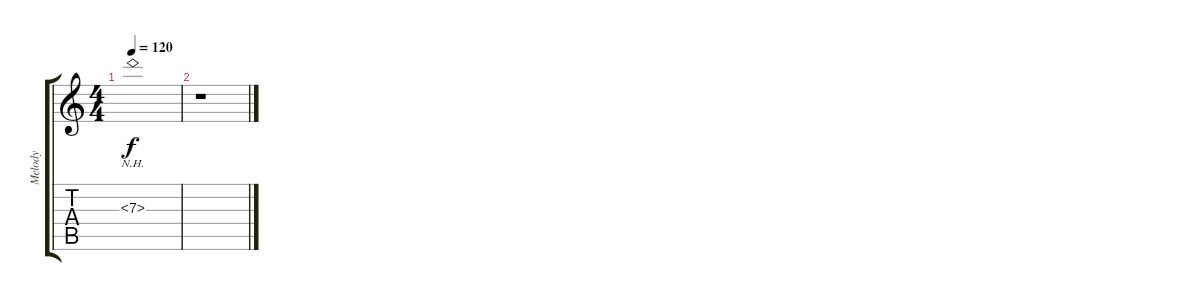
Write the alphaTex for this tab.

\track ("Melody" "Melody") {instrument overdrivenguitar}
\staff {score tabs}
\tuning (E4 B3 G3 D3 A2 E2) {hide}
\ts (4 4)
\tempo 120
\clef g2
\ks c
7.3{nh}.1{dy f} |
r.1
